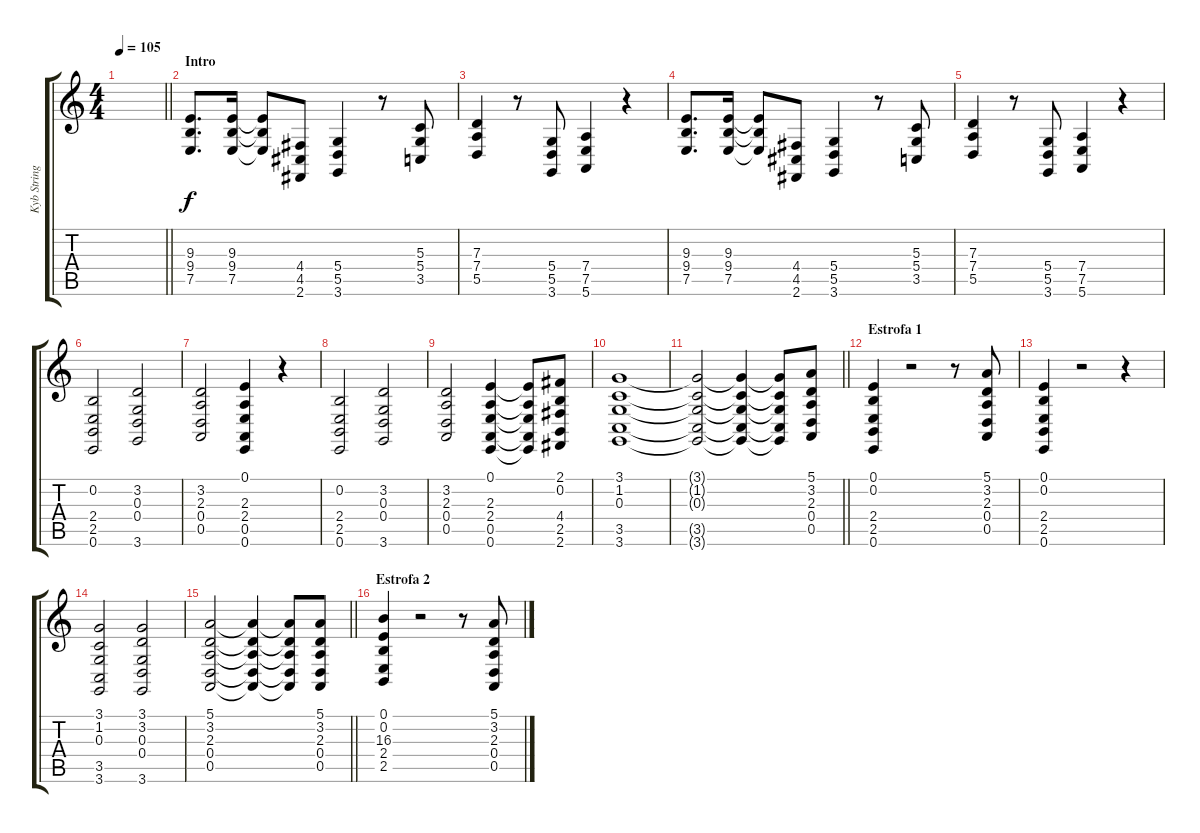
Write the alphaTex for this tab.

\track ("Kyb Strings" "Kyb String") {instrument synthstrings1}
\staff {score tabs}
\tuning (E4 B3 G3 D3 A2 E2) {hide}
\ts (4 4)
\tempo 105
\clef g2
\barLineRight lightlight
\ks c
|
\section ("" "Intro")
(9.3 9.4 7.5).8{d} (9.3 9.4 7.5).16 (9.3{t} 9.4{t} 7.5{t}).8 (4.4 4.5 2.6).8 (5.4 5.5 3.6).4 r.8 (5.3 5.4 3.5).8 |
(7.3 7.4 5.5).4 r.8 (5.4 5.5 3.6).8 (7.4 7.5 5.6).4 r.4 |
(9.3 9.4 7.5).8{d} (9.3 9.4 7.5).16 (9.3{t} 9.4{t} 7.5{t}).8 (4.4 4.5 2.6).8 (5.4 5.5 3.6).4 r.8 (5.3 5.4 3.5).8 |
(7.3 7.4 5.5).4 r.8 (5.4 5.5 3.6).8 (7.4 7.5 5.6).4 r.4 |
(0.2 2.4 2.5 0.6).2 (3.2 0.3 0.4 3.6).2 |
(3.2 2.3 0.4 0.5).2 (0.1 2.3 2.4 0.5 0.6).4 r.4 |
(0.2 2.4 2.5 0.6).2 (3.2 0.3 0.4 3.6).2 |
(3.2 2.3 0.4 0.5).2 (0.1 2.3 2.4 0.5 0.6).4 (0.1{t} 2.3{t} 2.4{t} 0.5{t} 0.6{t}).8 (2.1 0.2 4.4 2.5 2.6).8 |
(3.1 1.2 0.3 3.5 3.6).1 |
\barLineRight lightlight
(3.1{t} 1.2{t} 0.3{t} 3.5{t} 3.6{t}).2 (3.1{t} 1.2{t} 0.3{t} 3.5{t} 3.6{t}).4 (3.1{t} 1.2{t} 0.3{t} 3.5{t} 3.6{t}).8 (5.1 3.2 2.3 0.4 0.5).8 |
\section ("" "Estrofa 1")
(0.1 0.2 2.4 2.5 0.6).4 r.2 r.8 (5.1 3.2 2.3 0.4 0.5).8 |
(0.1 0.2 2.4 2.5 0.6).4 r.2 r.4 |
(3.1 1.2 0.3 3.5 3.6).2 (3.1 3.2 0.3 0.4 3.6).2 |
\barLineRight lightlight
(5.1 3.2 2.3 0.4 0.5).2 (5.1{t} 3.2{t} 2.3{t} 0.4{t} 0.5{t}).4 (5.1{t} 3.2{t} 2.3{t} 0.4{t} 0.5{t}).8 (5.1 3.2 2.3 0.4 0.5).8 |
\section ("" "Estrofa 2")
(0.1 0.2 16.3 2.4 2.5).4 r.2 r.8 (5.1 3.2 2.3 0.4 0.5).8
